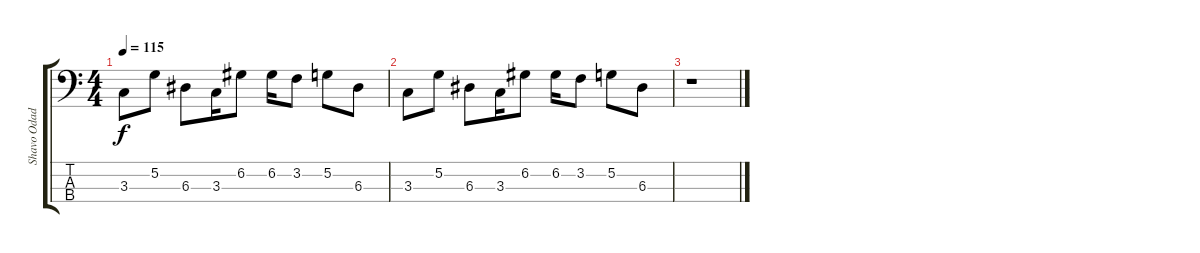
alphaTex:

\track ("Shavo Odadjian" "Shavo Odad") {instrument electricbassfinger}
\staff {score tabs}
\tuning (G2 D2 A1 E1) {hide}
\ts (4 4)
\tempo 115
\clef f4
\ks c
3.3.8{dy f} 5.2.8 6.3.8 3.3.16 6.2.8 6.2.16 3.2.8 5.2.8 6.3.8 |
3.3.8 5.2.8 6.3.8 3.3.16 6.2.8 6.2.16 3.2.8 5.2.8 6.3.8 |
r.1
